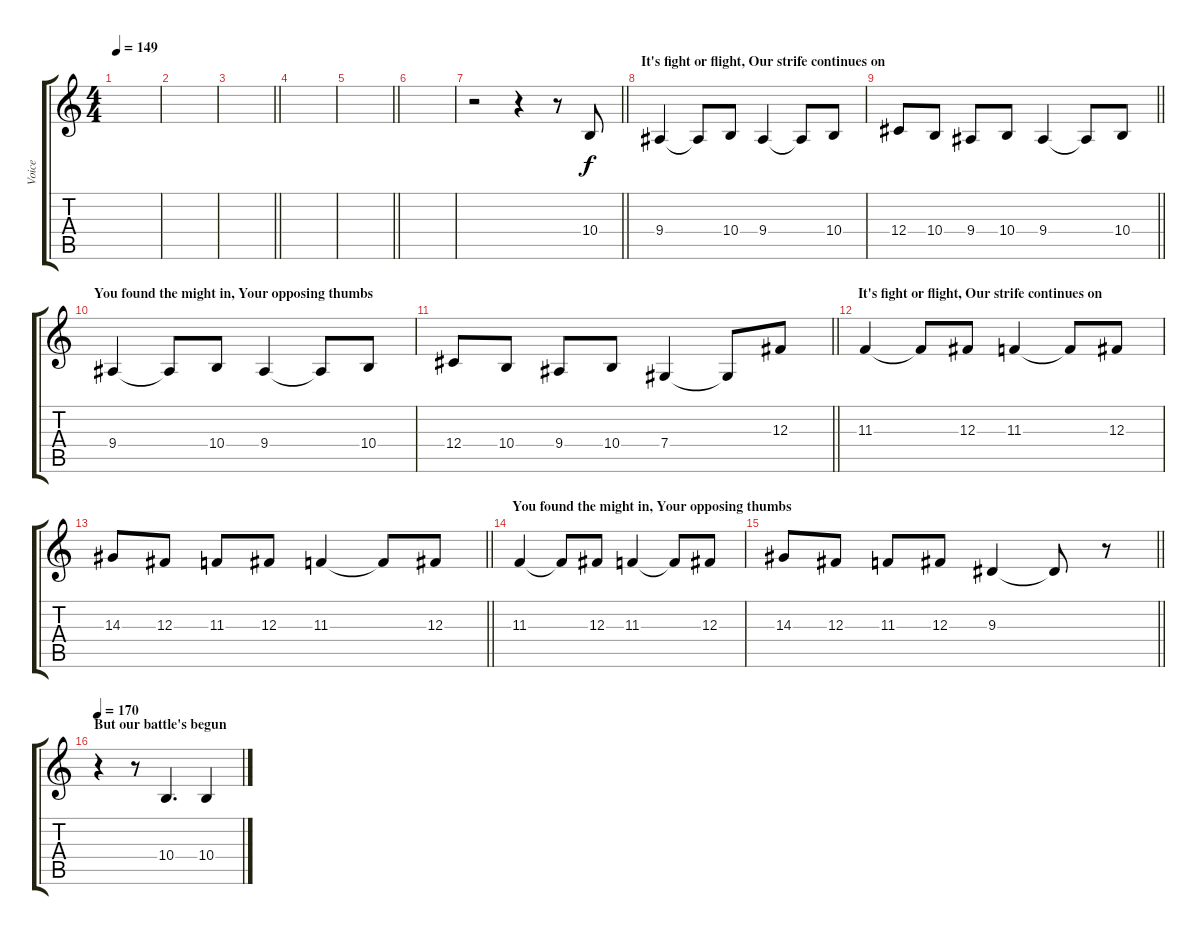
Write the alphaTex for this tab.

\track ("Voice" "Voice") {mute instrument lead6voice}
\staff {score tabs}
\tuning (Eb4 Bb3 Gb3 Db3 Ab2 Eb2) {hide}
\ts (4 4)
\tempo 149
\clef g2
\ks c
|
|
\barLineRight lightlight
|
|
\barLineRight lightlight
|
|
\barLineRight lightlight
r.2 r.4 r.8 10.4.8 |
\section ("" "It's fight or flight, Our strife continues on ")
9.4.4 9.4{t}.8 10.4.8 9.4.4 9.4{t}.8 10.4.8 |
\barLineRight lightlight
12.4.8 10.4.8 9.4.8 10.4.8 9.4.4 9.4{t}.8 10.4.8 |
\section ("" "You found the might in, Your opposing thumbs")
9.4.4 9.4{t}.8 10.4.8 9.4.4 9.4{t}.8 10.4.8 |
\barLineRight lightlight
12.4.8 10.4.8 9.4.8 10.4.8 7.4.4 7.4{t}.8 12.3.8 |
\section ("" "It's fight or flight, Our strife continues on ")
11.3.4 11.3{t}.8 12.3.8 11.3.4 11.3{t}.8 12.3.8 |
\barLineRight lightlight
14.3.8 12.3.8 11.3.8 12.3.8 11.3.4 11.3{t}.8 12.3.8 |
\section ("" "You found the might in, Your opposing thumbs")
11.3.4 11.3{t}.8 12.3.8 11.3.4 11.3{t}.8 12.3.8 |
\barLineRight lightlight
14.3.8 12.3.8 11.3.8 12.3.8 9.3.4 9.3{t}.8 r.8 |
\section ("" "But our battle's begun ")
\tempo 170
r.4 r.8 10.4.4{d} 10.4.4
